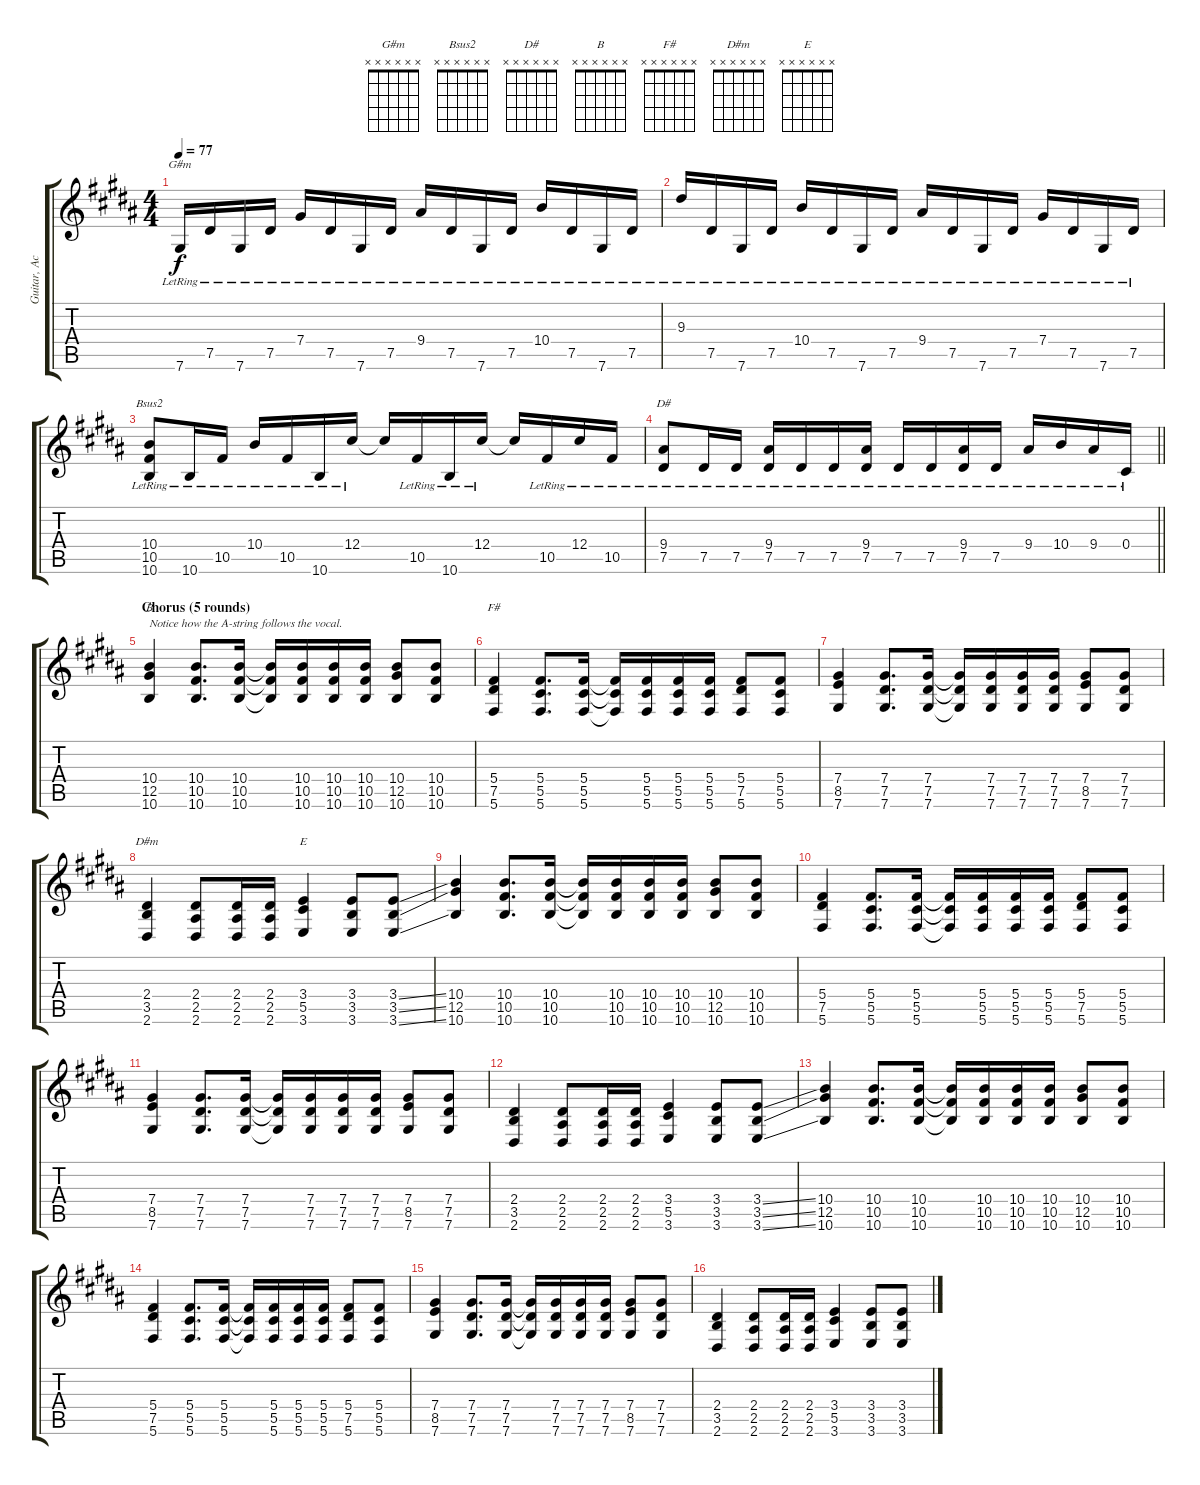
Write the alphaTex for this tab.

\track ("Guitar, Acoustic" "Guitar, Ac") {instrument acousticguitarsteel}
\staff {score tabs}
\tuning (Eb4 Bb3 Gb3 Db3 Ab2 Db2) {hide}
\chord ("G#m" x x x x x x)
\chord ("Bsus2" x x x x x x)
\chord ("D#" x x x x x x)
\chord ("B" x x x x x x)
\chord ("F#" x x x x x x)
\chord ("D#m" x x x x x x)
\chord ("E" x x x x x x)
\ts (4 4)
\tempo 77
\clef g2
\ks g#minor
7.6{lr}.16{ch "G#m" dy f} 7.5{lr}.16 7.6{lr}.16 7.5{lr}.16 7.4{lr}.16 7.5{lr}.16 7.6{lr}.16 7.5{lr}.16 9.4{lr}.16 7.5{lr}.16 7.6{lr}.16 7.5{lr}.16 10.4{lr}.16 7.5{lr}.16 7.6{lr}.16 7.5{lr}.16 |
9.3{lr}.16 7.5{lr}.16 7.6{lr}.16 7.5{lr}.16 10.4{lr}.16 7.5{lr}.16 7.6{lr}.16 7.5{lr}.16 9.4{lr}.16 7.5{lr}.16 7.6{lr}.16 7.5{lr}.16 7.4{lr}.16 7.5{lr}.16 7.6{lr}.16 7.5{lr}.16 |
(10.4{lr} 10.5{lr} 10.6{lr}).8{ch "Bsus2"} 10.6{lr}.16 10.5{lr}.16 10.4{lr}.16 10.5{lr}.16 10.6{lr}.16 12.4{lr}.16 12.4{t}.16 10.5{lr}.16 10.6{lr}.16 12.4{lr}.16 12.4{t}.16 10.5{lr}.16 12.4{lr}.16 10.5{lr}.16 |
\barLineRight lightlight
(9.4{lr} 7.5{lr}).8{ch "D#"} 7.5{lr}.16 7.5{lr}.16 (9.4{lr} 7.5{lr}).16 7.5{lr}.16 7.5{lr}.16 (9.4{lr} 7.5{lr}).16 7.5{lr}.16 7.5{lr}.16 (9.4{lr} 7.5{lr}).16 7.5{lr}.16 9.4{lr}.16 10.4{lr}.16 9.4{lr}.16 0.4{lr}.16 |
\section ("" "Chorus (5 rounds)")
(10.4 12.5 10.6).4{ch "B" txt "Notice how the A-string follows the vocal."} (10.4 10.5 10.6).8{d} (10.4 10.5 10.6).16 (10.4{t} 10.5{t} 10.6{t}).16 (10.4 10.5 10.6).16 (10.4 10.5 10.6).16 (10.4 10.5 10.6).16 (10.4 12.5 10.6).8 (10.4 10.5 10.6).8 |
(5.4 7.5 5.6).4{ch "F#"} (5.4 5.5 5.6).8{d} (5.4 5.5 5.6).16 (5.4{t} 5.5{t} 5.6{t}).16 (5.4 5.5 5.6).16 (5.4 5.5 5.6).16 (5.4 5.5 5.6).16 (5.4 7.5 5.6).8 (5.4 5.5 5.6).8 |
(7.4 8.5 7.6).4 (7.4 7.5 7.6).8{d} (7.4 7.5 7.6).16 (7.4{t} 7.5{t} 7.6{t}).16 (7.4 7.5 7.6).16 (7.4 7.5 7.6).16 (7.4 7.5 7.6).16 (7.4 8.5 7.6).8 (7.4 7.5 7.6).8 |
(2.4 3.5 2.6).4{ch "D#m"} (2.4 2.5 2.6).8 (2.4 2.5 2.6).16 (2.4 2.5 2.6).16 (3.4 5.5 3.6).4{ch "E"} (3.4 3.5 3.6).8 (3.4{ss} 3.5{ss} 3.6{ss}).8 |
(10.4 12.5 10.6).4 (10.4 10.5 10.6).8{d} (10.4 10.5 10.6).16 (10.4{t} 10.5{t} 10.6{t}).16 (10.4 10.5 10.6).16 (10.4 10.5 10.6).16 (10.4 10.5 10.6).16 (10.4 12.5 10.6).8 (10.4 10.5 10.6).8 |
(5.4 7.5 5.6).4 (5.4 5.5 5.6).8{d} (5.4 5.5 5.6).16 (5.4{t} 5.5{t} 5.6{t}).16 (5.4 5.5 5.6).16 (5.4 5.5 5.6).16 (5.4 5.5 5.6).16 (5.4 7.5 5.6).8 (5.4 5.5 5.6).8 |
(7.4 8.5 7.6).4 (7.4 7.5 7.6).8{d} (7.4 7.5 7.6).16 (7.4{t} 7.5{t} 7.6{t}).16 (7.4 7.5 7.6).16 (7.4 7.5 7.6).16 (7.4 7.5 7.6).16 (7.4 8.5 7.6).8 (7.4 7.5 7.6).8 |
(2.4 3.5 2.6).4 (2.4 2.5 2.6).8 (2.4 2.5 2.6).16 (2.4 2.5 2.6).16 (3.4 5.5 3.6).4 (3.4 3.5 3.6).8 (3.4{ss} 3.5{ss} 3.6{ss}).8 |
(10.4 12.5 10.6).4 (10.4 10.5 10.6).8{d} (10.4 10.5 10.6).16 (10.4{t} 10.5{t} 10.6{t}).16 (10.4 10.5 10.6).16 (10.4 10.5 10.6).16 (10.4 10.5 10.6).16 (10.4 12.5 10.6).8 (10.4 10.5 10.6).8 |
(5.4 7.5 5.6).4 (5.4 5.5 5.6).8{d} (5.4 5.5 5.6).16 (5.4{t} 5.5{t} 5.6{t}).16 (5.4 5.5 5.6).16 (5.4 5.5 5.6).16 (5.4 5.5 5.6).16 (5.4 7.5 5.6).8 (5.4 5.5 5.6).8 |
(7.4 8.5 7.6).4 (7.4 7.5 7.6).8{d} (7.4 7.5 7.6).16 (7.4{t} 7.5{t} 7.6{t}).16 (7.4 7.5 7.6).16 (7.4 7.5 7.6).16 (7.4 7.5 7.6).16 (7.4 8.5 7.6).8 (7.4 7.5 7.6).8 |
(2.4 3.5 2.6).4 (2.4 2.5 2.6).8 (2.4 2.5 2.6).16 (2.4 2.5 2.6).16 (3.4 5.5 3.6).4 (3.4 3.5 3.6).8 (3.4{ss} 3.5{ss} 3.6{ss}).8
